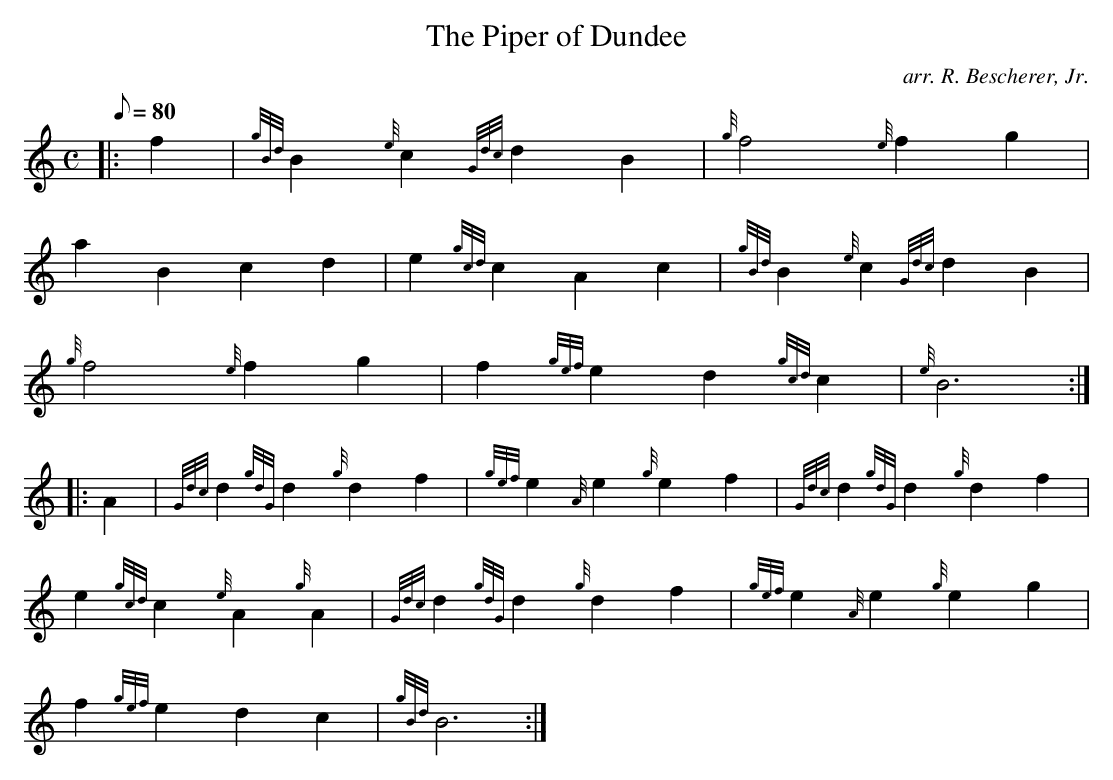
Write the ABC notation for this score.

X:1
T:The Piper of Dundee
M:C
L:1/8
Q:80
C:arr. R. Bescherer, Jr.
K:HP
|: f2 | \
{gBd}B2{e}c2{Gdc}d2B2 | \
{g}f4{e}f2g2 |
a2B2c2d2 | \
e2{gcd}c2A2c2 | \
{gBd}B2{e}c2{Gdc}d2B2 |
{g}f4{e}f2g2 | \
f2{gef}e2d2{gcd}c2 | \
{e}B6 ::
A2 | \
{Gdc}d2{gdG}d2{g}d2f2 | \
{gef}e2{A}e2{g}e2f2 | \
{Gdc}d2{gdG}d2{g}d2f2 |
e2{gcd}c2{e}A2{g}A2 | \
{Gdc}d2{gdG}d2{g}d2f2 | \
{gef}e2{A}e2{g}e2g2 |
f2{gef}e2d2c2 | \
{gBd}B6 :|
